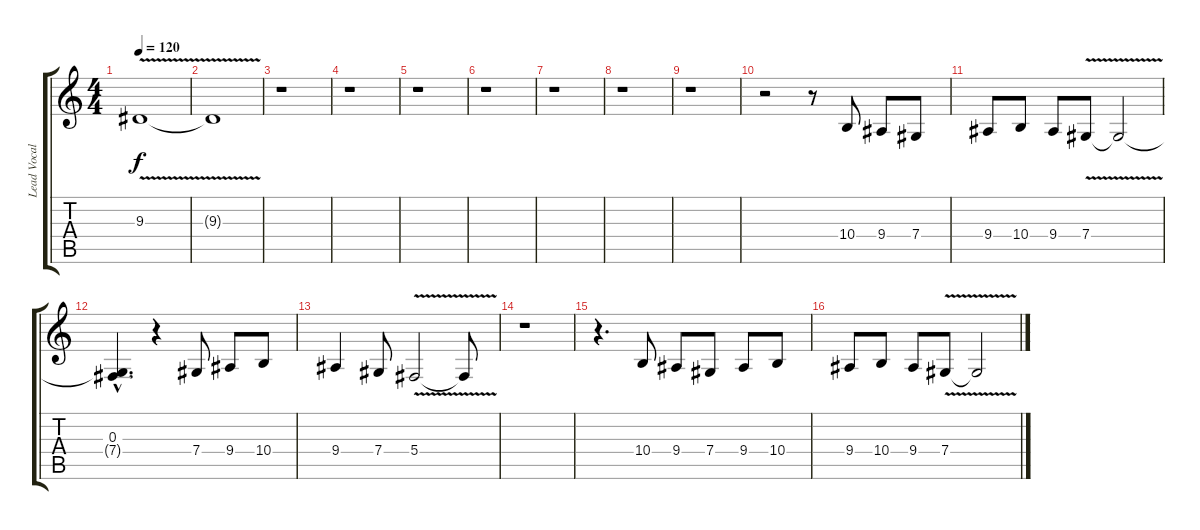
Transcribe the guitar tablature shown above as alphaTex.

\track ("Lead Vocal" "Lead Vocal") {instrument tenorsax}
\staff {score tabs}
\tuning (Eb4 Bb3 Gb3 Db3 Ab2 Eb2) {hide}
\ts (4 4)
\tempo 120
\clef g2
\ks c
9.3{v}.1{dy f} |
9.3{t}.1 |
r.1 |
r.1 |
r.1 |
r.1 |
r.1 |
r.1 |
r.1 |
r.2{volume 12} r.8 10.4.8 9.4.8 7.4.8 |
9.4.8 10.4.8 9.4.8 7.4{v}.8 7.4{t}.2 |
(0.3{hac} 7.4{hac t}).4{d} r.4 7.4.8 9.4.8 10.4.8 |
9.4.4 7.4.8 5.4{v}.2 5.4{t}.8 |
r.1 |
r.4{d} 10.4.8 9.4.8 7.4.8 9.4.8 10.4.8 |
9.4.8 10.4.8 9.4.8 7.4{v}.8 7.4{t}.2
